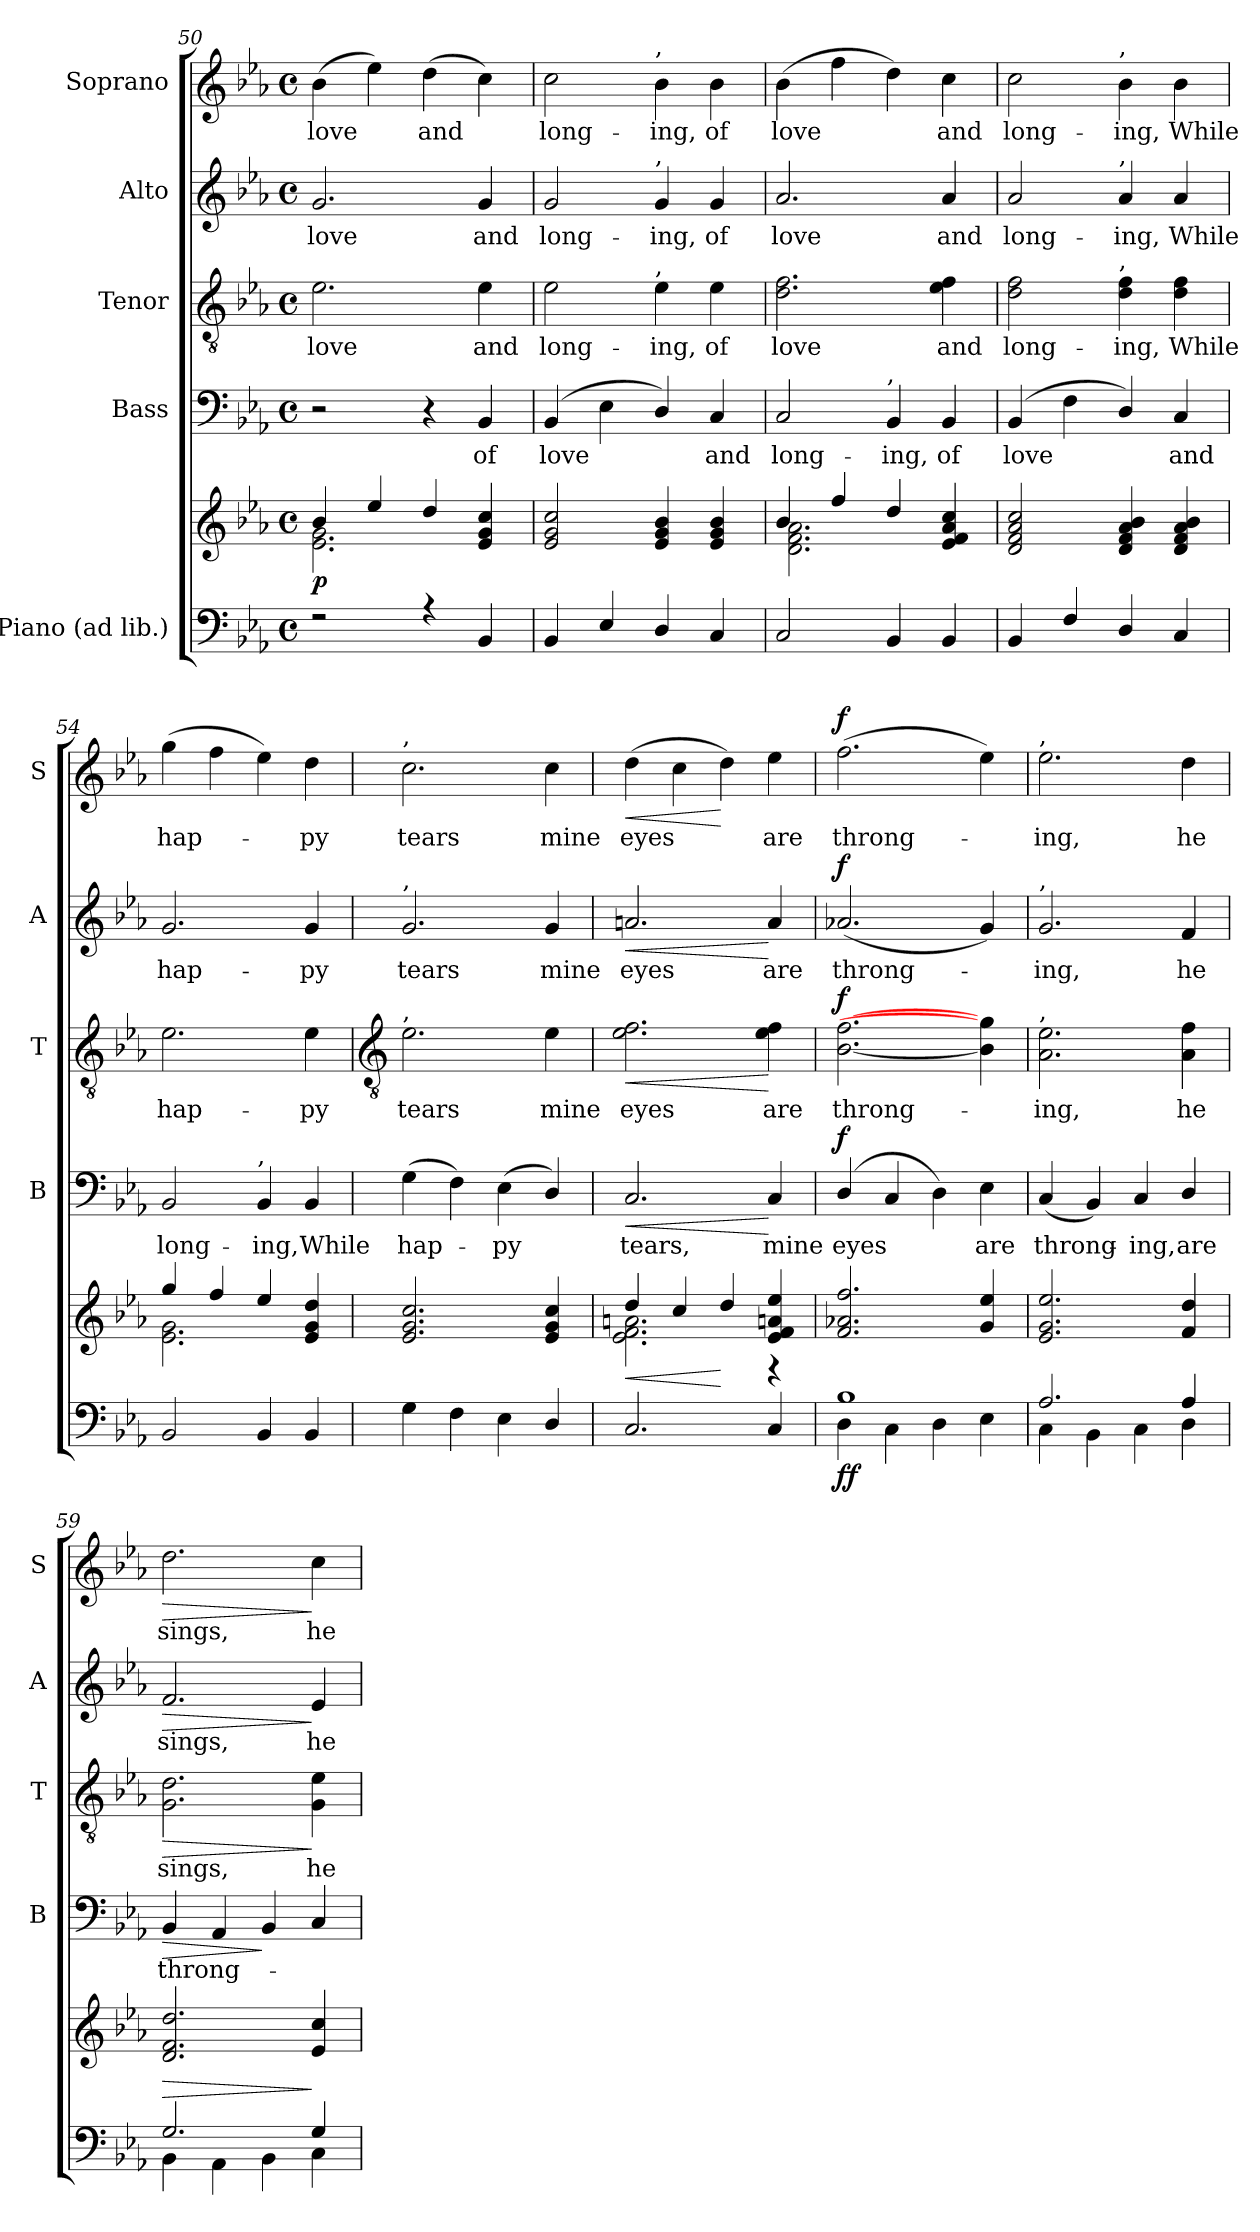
**kern	**kern	**dynam	**kern	**text	**dynam	**kern	**text	**dynam	**kern	**text	**dynam	**kern	**text	**dynam
*part5	*part5	*part5	*part4	*part4	*part4	*part3	*part3	*part3	*part2	*part2	*part2	*part1	*part1	*part1
*staff6	*staff5	*staff5/6	*staff4	*staff4	*staff4	*staff3	*staff3	*staff3	*staff2	*staff2	*staff2	*staff1	*staff1	*staff1
*I"Piano (ad lib.)	*	*	*I"Bass	*	*	*I"Tenor	*	*	*I"Alto	*	*	*I"Soprano	*	*
*	*	*	*I'B	*	*	*I'T	*	*	*I'A	*	*	*I'S	*	*
*clefF4	*clefG2	*	*clefF4	*	*	*clefGv2	*	*	*clefG2	*	*	*clefG2	*	*
*k[b-e-a-]	*k[b-e-a-]	*	*k[b-e-a-]	*	*	*k[b-e-a-]	*	*	*k[b-e-a-]	*	*	*k[b-e-a-]	*	*
*E-:	*E-:	*	*E-:	*	*	*E-:	*	*	*E-:	*	*	*E-:	*	*
*M4/4	*M4/4	*	*M4/4	*	*	*M4/4	*	*	*M4/4	*	*	*M4/4	*	*
*met(c)	*met(c)	*	*met(c)	*	*	*met(c)	*	*	*met(c)	*	*	*met(c)	*	*
=50	=50	=50	=50	=50	=50	=50	=50	=50	=50	=50	=50	=50	=50	=50
*^	*^	*	*	*	*	*	*	*	*	*	*	*	*	*
!	!	!	!	!LO:DY:b	!	!	!	!	!LO:LY:b	!	!	!LO:LY:b	!	!	!LO:LY:b	!
2r	1ryy	4b-/	2.e-\ 2.g\	p	2r	.	.	2.e-	love	.	2.g	love	.	(>4b-	love	.
.	.	4ee-/	.	.	.	.	.	.	.	.	.	.	.	4ee-)	.	.
!	!	!	!	!	!	!	!	!	!	!	!	!	!	!	!LO:LY:b	!
4r	.	4dd/	.	.	4r	.	.	.	.	.	.	.	.	(>4dd	and	.
!	!	!	!	!	!	!LO:LY:b	!	!	!LO:LY:b	!	!	!LO:LY:b	!	!	!	!
4BB-	.	4e-/ 4g/ 4cc/	4ryy	.	4BB-	of	.	4e-	and	.	4g	and	.	4cc)	.	.
=51	=51	=51	=51	=51	=51	=51	=51	=51	=51	=51	=51	=51	=51	=51	=51	=51
!	!	!	!	!	!	!LO:LY:b	!	!	!LO:LY:b	!	!	!LO:LY:b	!	!	!LO:LY:b	!
4BB-	1ryy	2e-/ 2g/ 2cc/	1ryy	.	(>4BB-	love	.	2e-	long-	.	2g	long-	.	2cc	long-	.
4E-	.	.	.	.	4E-	.	.	.	.	.	.	.	.	.	.	.
!	!	!	!	!	!	!	!	!	!	!	!	!	!	!LO:TX:a:t=,	!	!
!	!	!	!	!	!	!	!	!	!	!	!LO:TX:a:t=,	!	!	!	!	!
!	!	!	!	!	!	!	!	!LO:TX:a:t=,	!	!	!	!	!	!	!	!
!	!	!	!	!	!	!	!	!	!LO:LY:b	!	!	!LO:LY:b	!	!	!LO:LY:b	!
4D/	.	4e-/ 4g/ 4b-/	.	.	4D/)	.	.	4e-	-ing,	.	4g	-ing,	.	4b-	-ing,	.
!	!	!	!	!	!	!LO:LY:b	!	!	!LO:LY:b	!	!	!LO:LY:b	!	!	!LO:LY:b	!
4C	.	4e-/ 4g/ 4b-/	.	.	4C	and	.	4e-	of	.	4g	of	.	4b-	of	.
=52	=52	=52	=52	=52	=52	=52	=52	=52	=52	=52	=52	=52	=52	=52	=52	=52
!	!	!	!	!	!	!LO:LY:b	!	!	!LO:LY:b	!	!	!LO:LY:b	!	!	!LO:LY:b	!
2C	1ryy	4b-/	2.d\ 2.f\ 2.a-\	.	2C	long-	.	2.d 2.f	love	.	2.a-	love	.	(>4b-	love	.
.	.	4ff/	.	.	.	.	.	.	.	.	.	.	.	4ff	.	.
!	!	!	!	!	!LO:TX:a:t=,	!	!	!	!	!	!	!	!	!	!	!
!	!	!	!	!	!	!LO:LY:b	!	!	!	!	!	!	!	!	!	!
4BB-	.	4dd/	.	.	4BB-	-ing,	.	.	.	.	.	.	.	4dd)	.	.
!	!	!	!	!	!	!LO:LY:b	!	!	!LO:LY:b	!	!	!LO:LY:b	!	!	!LO:LY:b	!
4BB-	.	4e-/ 4f/ 4a-/ 4cc/	4ryy	.	4BB-	of	.	4e- 4f	and	.	4a-	and	.	4cc	and	.
=53	=53	=53	=53	=53	=53	=53	=53	=53	=53	=53	=53	=53	=53	=53	=53	=53
!	!	!	!	!	!	!LO:LY:b	!	!	!LO:LY:b	!	!	!LO:LY:b	!	!	!LO:LY:b	!
4BB-	1ryy	2d/ 2f/ 2a-/ 2cc/	1ryy	.	(>4BB-	love	.	2d 2f	long-	.	2a-	long-	.	2cc	long-	.
4F	.	.	.	.	4F	.	.	.	.	.	.	.	.	.	.	.
!	!	!	!	!	!	!	!	!	!	!	!	!	!	!LO:TX:a:t=,	!	!
!	!	!	!	!	!	!	!	!	!	!	!LO:TX:a:t=,	!	!	!	!	!
!	!	!	!	!	!	!	!	!LO:TX:a:t=,	!	!	!	!	!	!	!	!
!	!	!	!	!	!	!	!	!	!LO:LY:b	!	!	!LO:LY:b	!	!	!LO:LY:b	!
4D/	.	4d/ 4f/ 4a-/ 4b-/	.	.	4D/)	.	.	4d 4f	-ing,	.	4a-	-ing,	.	4b-	-ing,	.
!	!	!	!	!	!	!LO:LY:b	!	!	!LO:LY:b	!	!	!LO:LY:b	!	!	!LO:LY:b	!
4C	.	4d/ 4f/ 4a-/ 4b-/	.	.	4C	and	.	4d 4f	While	.	4a-	While	.	4b-	While	.
=54	=54	=54	=54	=54	=54	=54	=54	=54	=54	=54	=54	=54	=54	=54	=54	=54
!	!	!	!	!	!	!LO:LY:b	!	!	!LO:LY:b	!	!	!LO:LY:b	!	!	!LO:LY:b	!
2BB-	1ryy	4gg/	2.e-\ 2.g\	.	2BB-	long-	.	2.e-	hap-	.	2.g	hap-	.	(>4gg	hap-	.
.	.	4ff/	.	.	.	.	.	.	.	.	.	.	.	4ff	.	.
!	!	!	!	!	!LO:TX:a:t=,	!	!	!	!	!	!	!	!	!	!	!
!	!	!	!	!	!	!LO:LY:b	!	!	!	!	!	!	!	!	!	!
4BB-	.	4ee-/	.	.	4BB-	-ing,	.	.	.	.	.	.	.	4ee-)	.	.
!	!	!	!	!	!	!LO:LY:b	!	!	!LO:LY:b	!	!	!LO:LY:b	!	!	!LO:LY:b	!
4BB-	.	4e-/ 4g/ 4dd/	4ryy	.	4BB-	While	.	4e-	-py	.	4g	-py	.	4dd	py	.
!!LO:LB:g=z
=55	=55	=55	=55	=55	=55	=55	=55	=55	=55	=55	=55	=55	=55	=55	=55	=55
*	*	*	*	*	*	*	*	*clefGv2	*	*	*	*	*	*	*	*
!	!	!	!	!	!	!	!	!	!	!	!	!	!	!LO:TX:a:t=,	!	!
!	!	!	!	!	!	!	!	!	!	!	!LO:TX:a:t=,	!	!	!	!	!
!	!	!	!	!	!	!	!	!LO:TX:a:t=,	!	!	!	!	!	!	!	!
!	!	!	!	!	!	!LO:LY:b	!	!	!LO:LY:b	!	!	!LO:LY:b	!	!	!LO:LY:b	!
1ryy	4G\	2.e- 2.g 2.cc	1ryy	.	(>4G	hap-	.	2.e-	tears	.	2.g	tears	.	2.cc	tears	.
.	4F\	.	.	.	4F)	.	.	.	.	.	.	.	.	.	.	.
!	!	!	!	!	!	!LO:LY:b	!	!	!	!	!	!	!	!	!	!
.	4E-\	.	.	.	(<4E-	py	.	.	.	.	.	.	.	.	.	.
!	!	!	!	!	!	!	!	!	!LO:LY:b	!	!	!LO:LY:b	!	!	!LO:LY:b	!
.	4D/	4e- 4g 4cc	.	.	4D/)	.	.	4e-	mine	.	4g	mine	.	4cc	mine	.
=56	=56	=56	=56	=56	=56	=56	=56	=56	=56	=56	=56	=56	=56	=56	=56	=56
!	!	!	!	!LO:HP:b	!	!LO:LY:b	!LO:HP:b	!	!LO:LY:b	!LO:HP:b	!	!LO:LY:b	!LO:HP:b	!	!LO:LY:b	!LO:HP:b
1ryy	2.C/	4dd/	2.e-\ 2.f\ 2.an\	<	2.C	tears,	<	2.e- 2.f	eyes	<	2.an	eyes	<	(>4dd	eyes	<
.	.	4cc/	.	.	.	.	.	.	.	.	.	.	.	4cc	.	.
.	.	4dd/	.	[	.	.	.	.	.	.	.	.	.	4dd)	.	[
!	!	!	!	!	!	!LO:LY:b	!	!	!LO:LY:b	!	!	!LO:LY:b	!	!	!LO:LY:b	!
.	4C/	4e- 4f 4an 4ee-	4r	.	4C	mine	[	4e- 4f	are	[	4a	are	[	4ee-	are	.
=57	=57	=57	=57	=57	=57	=57	=57	=57	=57	=57	=57	=57	=57	=57	=57	=57
!	!	!	!	!LO:DY:b=2	!	!LO:LY:b	!	!	!LO:LY:b	!	!	!LO:LY:b	!	!	!LO:LY:b	!
!	!	!	!	!LO:DY:n=1:b	!	!	!LO:DY:b	!	!	!LO:DY:b	!	!	!LO:DY:b	!	!	!LO:DY:b
1B-/	4D\	2.f 2.a-X 2.ff	1ryy	f f	(<4D/	eyes	f	[2.B- [2.f	throng-	f	(<2.a-X	throng-	f	(>2.ff	throng-	f
.	4C\	.	.	.	4C	.	.	.	.	.	.	.	.	.	.	.
.	4D\	.	.	.	4D)	.	.	.	.	.	.	.	.	.	.	.
!	!	!	!	!	!	!LO:LY:b	!	!	!	!	!	!	!	!	!	!
.	4E-\	4g 4ee-	.	.	4E-	are	.	4B-] 4g]	.	.	4g)	.	.	4ee-)	.	.
=58	=58	=58	=58	=58	=58	=58	=58	=58	=58	=58	=58	=58	=58	=58	=58	=58
!	!	!	!	!	!	!	!	!	!	!	!	!	!	!LO:TX:a:t=,	!	!
!	!	!	!	!	!	!	!	!	!	!	!LO:TX:a:t=,	!	!	!	!	!
!	!	!	!	!	!	!	!	!LO:TX:a:t=,	!	!	!	!	!	!	!	!
!	!	!	!	!	!	!LO:LY:b	!	!	!LO:LY:b	!	!	!LO:LY:b	!	!	!LO:LY:b	!
2.A-/	4C\	2.e- 2.g 2.ee-	1ryy	.	(<4C	throng-	.	2.A- 2.e-	ing,	.	2.g	ing,	.	2.ee-	ing,	.
.	4BB-\	.	.	.	4BB-)	.	.	.	.	.	.	.	.	.	.	.
!	!	!	!	!	!	!LO:LY:b	!	!	!	!	!	!	!	!	!	!
.	4C\	.	.	.	4C	ing,	.	.	.	.	.	.	.	.	.	.
!	!	!	!	!	!	!LO:LY:b	!	!	!LO:LY:b	!	!	!LO:LY:b	!	!	!LO:LY:b	!
4A-/	4D\	4f 4dd	.	.	4D/	are	.	4A- 4f	he	.	4f	he	.	4dd	he	.
=59	=59	=59	=59	=59	=59	=59	=59	=59	=59	=59	=59	=59	=59	=59	=59	=59
!	!	!	!	!LO:HP:b	!	!LO:LY:b	!LO:HP:b	!	!LO:LY:b	!LO:HP:b	!	!LO:LY:b	!LO:HP:b	!	!LO:LY:b	!LO:HP:b
2.G/	4BB-\	2.d 2.f 2.dd	1ryy	>	4BB-	throng-	>	2.G 2.d	sings,	>	2.f	sings,	>	2.dd	sings,	>
.	4AA-\	.	.	.	4AA-	.	.	.	.	.	.	.	.	.	.	.
.	4BB-\	.	.	.	4BB-	.	]	.	.	.	.	.	.	.	.	.
!	!	!	!	!	!	!	!	!	!LO:LY:b	!	!	!LO:LY:b	!	!	!LO:LY:b	!
4G/	4C\	4e- 4cc	.	]	4C	.	.	4G 4e-	he	]	4e-	he	]	4cc	he	]
*v	*v	*	*	*	*	*	*	*	*	*	*	*	*	*	*	*
*	*v	*v	*	*	*	*	*	*	*	*	*	*	*	*	*
=	=	=	=	=	=	=	=	=	=	=	=	=	=	=
*-	*-	*-	*-	*-	*-	*-	*-	*-	*-	*-	*-	*-	*-	*-
